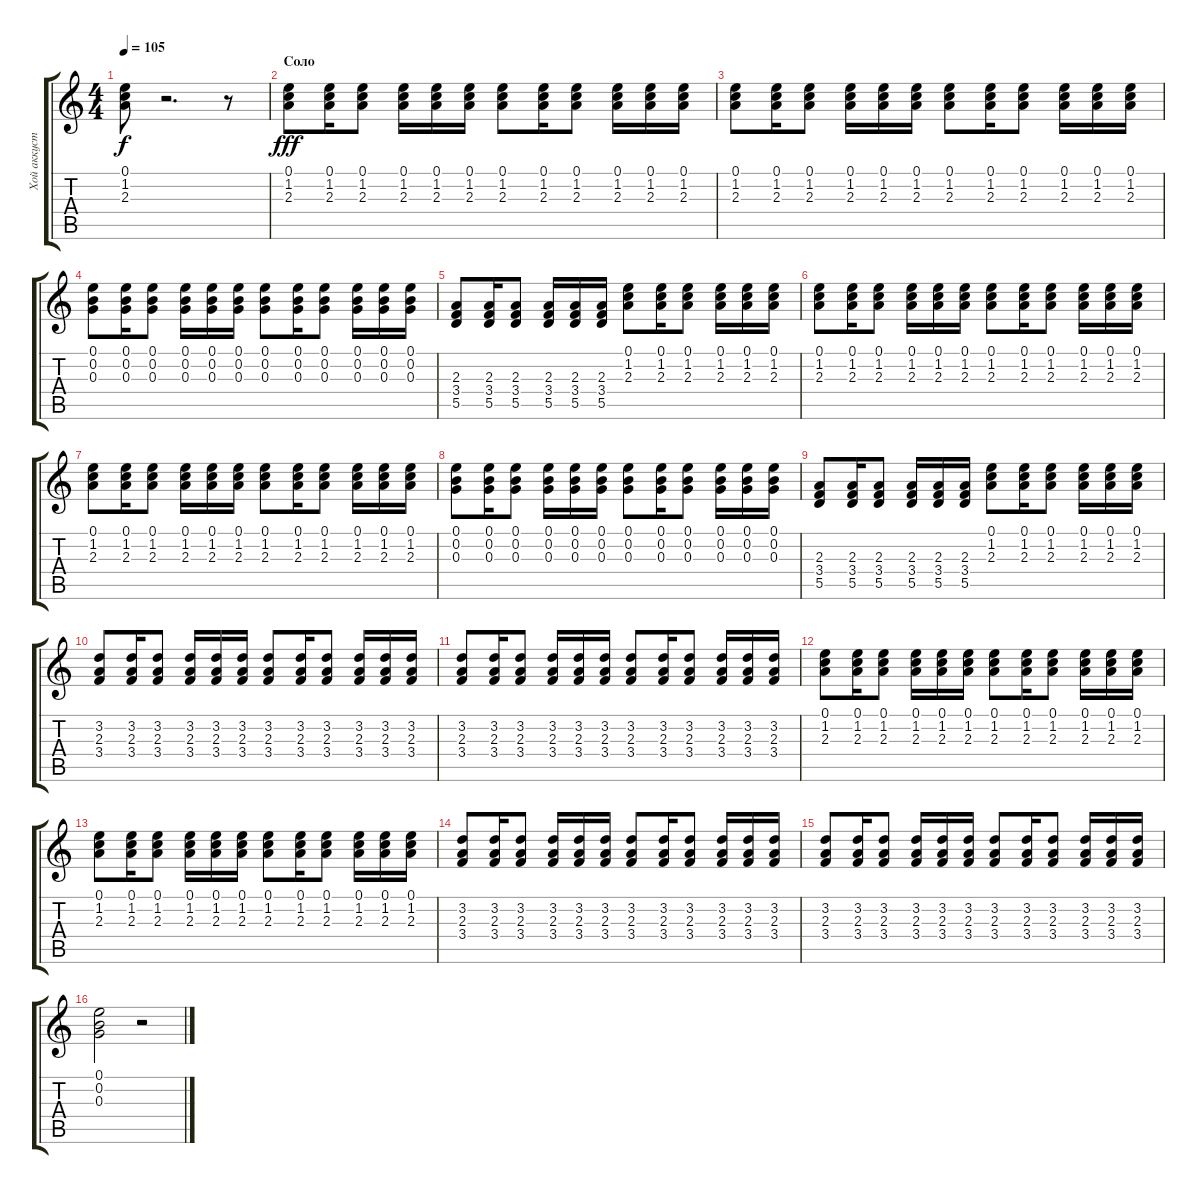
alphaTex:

\track ("Хой аккустика" "Хой аккуст") {instrument acousticguitarnylon}
\staff {score tabs}
\tuning (E4 B3 G3 D3 A2 E2) {hide}
\ts (4 4)
\tempo 105
\clef g2
\ks c
(0.1 1.2 2.3).8{dy f} r.2{d} r.8 |
\section ("" "Соло")
(0.1 1.2 2.3).8{dy fff} (0.1 1.2 2.3).16 (0.1 1.2 2.3).8 (0.1 1.2 2.3).16 (0.1 1.2 2.3).16 (0.1 1.2 2.3).16 (0.1 1.2 2.3).8 (0.1 1.2 2.3).16 (0.1 1.2 2.3).8 (0.1 1.2 2.3).16 (0.1 1.2 2.3).16 (0.1 1.2 2.3).16 |
(0.1 1.2 2.3).8 (0.1 1.2 2.3).16 (0.1 1.2 2.3).8 (0.1 1.2 2.3).16 (0.1 1.2 2.3).16 (0.1 1.2 2.3).16 (0.1 1.2 2.3).8 (0.1 1.2 2.3).16 (0.1 1.2 2.3).8 (0.1 1.2 2.3).16 (0.1 1.2 2.3).16 (0.1 1.2 2.3).16 |
(0.1 0.2 0.3).8 (0.1 0.2 0.3).16 (0.1 0.2 0.3).8 (0.1 0.2 0.3).16 (0.1 0.2 0.3).16 (0.1 0.2 0.3).16 (0.1 0.2 0.3).8 (0.1 0.2 0.3).16 (0.1 0.2 0.3).8 (0.1 0.2 0.3).16 (0.1 0.2 0.3).16 (0.1 0.2 0.3).16 |
(2.3 3.4 5.5).8 (2.3 3.4 5.5).16 (2.3 3.4 5.5).8 (2.3 3.4 5.5).16 (2.3 3.4 5.5).16 (2.3 3.4 5.5).16 (0.1 1.2 2.3).8 (0.1 1.2 2.3).16 (0.1 1.2 2.3).8 (0.1 1.2 2.3).16 (0.1 1.2 2.3).16 (0.1 1.2 2.3).16 |
(0.1 1.2 2.3).8 (0.1 1.2 2.3).16 (0.1 1.2 2.3).8 (0.1 1.2 2.3).16 (0.1 1.2 2.3).16 (0.1 1.2 2.3).16 (0.1 1.2 2.3).8 (0.1 1.2 2.3).16 (0.1 1.2 2.3).8 (0.1 1.2 2.3).16 (0.1 1.2 2.3).16 (0.1 1.2 2.3).16 |
(0.1 1.2 2.3).8 (0.1 1.2 2.3).16 (0.1 1.2 2.3).8 (0.1 1.2 2.3).16 (0.1 1.2 2.3).16 (0.1 1.2 2.3).16 (0.1 1.2 2.3).8 (0.1 1.2 2.3).16 (0.1 1.2 2.3).8 (0.1 1.2 2.3).16 (0.1 1.2 2.3).16 (0.1 1.2 2.3).16 |
(0.1 0.2 0.3).8 (0.1 0.2 0.3).16 (0.1 0.2 0.3).8 (0.1 0.2 0.3).16 (0.1 0.2 0.3).16 (0.1 0.2 0.3).16 (0.1 0.2 0.3).8 (0.1 0.2 0.3).16 (0.1 0.2 0.3).8 (0.1 0.2 0.3).16 (0.1 0.2 0.3).16 (0.1 0.2 0.3).16 |
(2.3 3.4 5.5).8 (2.3 3.4 5.5).16 (2.3 3.4 5.5).8 (2.3 3.4 5.5).16 (2.3 3.4 5.5).16 (2.3 3.4 5.5).16 (0.1 1.2 2.3).8 (0.1 1.2 2.3).16 (0.1 1.2 2.3).8 (0.1 1.2 2.3).16 (0.1 1.2 2.3).16 (0.1 1.2 2.3).16 |
(3.2 2.3 3.4).8 (3.2 2.3 3.4).16 (3.2 2.3 3.4).8 (3.2 2.3 3.4).16 (3.2 2.3 3.4).16 (3.2 2.3 3.4).16 (3.2 2.3 3.4).8 (3.2 2.3 3.4).16 (3.2 2.3 3.4).8 (3.2 2.3 3.4).16 (3.2 2.3 3.4).16 (3.2 2.3 3.4).16 |
(3.2 2.3 3.4).8 (3.2 2.3 3.4).16 (3.2 2.3 3.4).8 (3.2 2.3 3.4).16 (3.2 2.3 3.4).16 (3.2 2.3 3.4).16 (3.2 2.3 3.4).8 (3.2 2.3 3.4).16 (3.2 2.3 3.4).8 (3.2 2.3 3.4).16 (3.2 2.3 3.4).16 (3.2 2.3 3.4).16 |
(0.1 1.2 2.3).8 (0.1 1.2 2.3).16 (0.1 1.2 2.3).8 (0.1 1.2 2.3).16 (0.1 1.2 2.3).16 (0.1 1.2 2.3).16 (0.1 1.2 2.3).8 (0.1 1.2 2.3).16 (0.1 1.2 2.3).8 (0.1 1.2 2.3).16 (0.1 1.2 2.3).16 (0.1 1.2 2.3).16 |
(0.1 1.2 2.3).8 (0.1 1.2 2.3).16 (0.1 1.2 2.3).8 (0.1 1.2 2.3).16 (0.1 1.2 2.3).16 (0.1 1.2 2.3).16 (0.1 1.2 2.3).8 (0.1 1.2 2.3).16 (0.1 1.2 2.3).8 (0.1 1.2 2.3).16 (0.1 1.2 2.3).16 (0.1 1.2 2.3).16 |
(3.2 2.3 3.4).8 (3.2 2.3 3.4).16 (3.2 2.3 3.4).8 (3.2 2.3 3.4).16 (3.2 2.3 3.4).16 (3.2 2.3 3.4).16 (3.2 2.3 3.4).8 (3.2 2.3 3.4).16 (3.2 2.3 3.4).8 (3.2 2.3 3.4).16 (3.2 2.3 3.4).16 (3.2 2.3 3.4).16 |
(3.2 2.3 3.4).8 (3.2 2.3 3.4).16 (3.2 2.3 3.4).8 (3.2 2.3 3.4).16 (3.2 2.3 3.4).16 (3.2 2.3 3.4).16 (3.2 2.3 3.4).8 (3.2 2.3 3.4).16 (3.2 2.3 3.4).8 (3.2 2.3 3.4).16 (3.2 2.3 3.4).16 (3.2 2.3 3.4).16 |
(0.1 0.2 0.3).2 r.2
